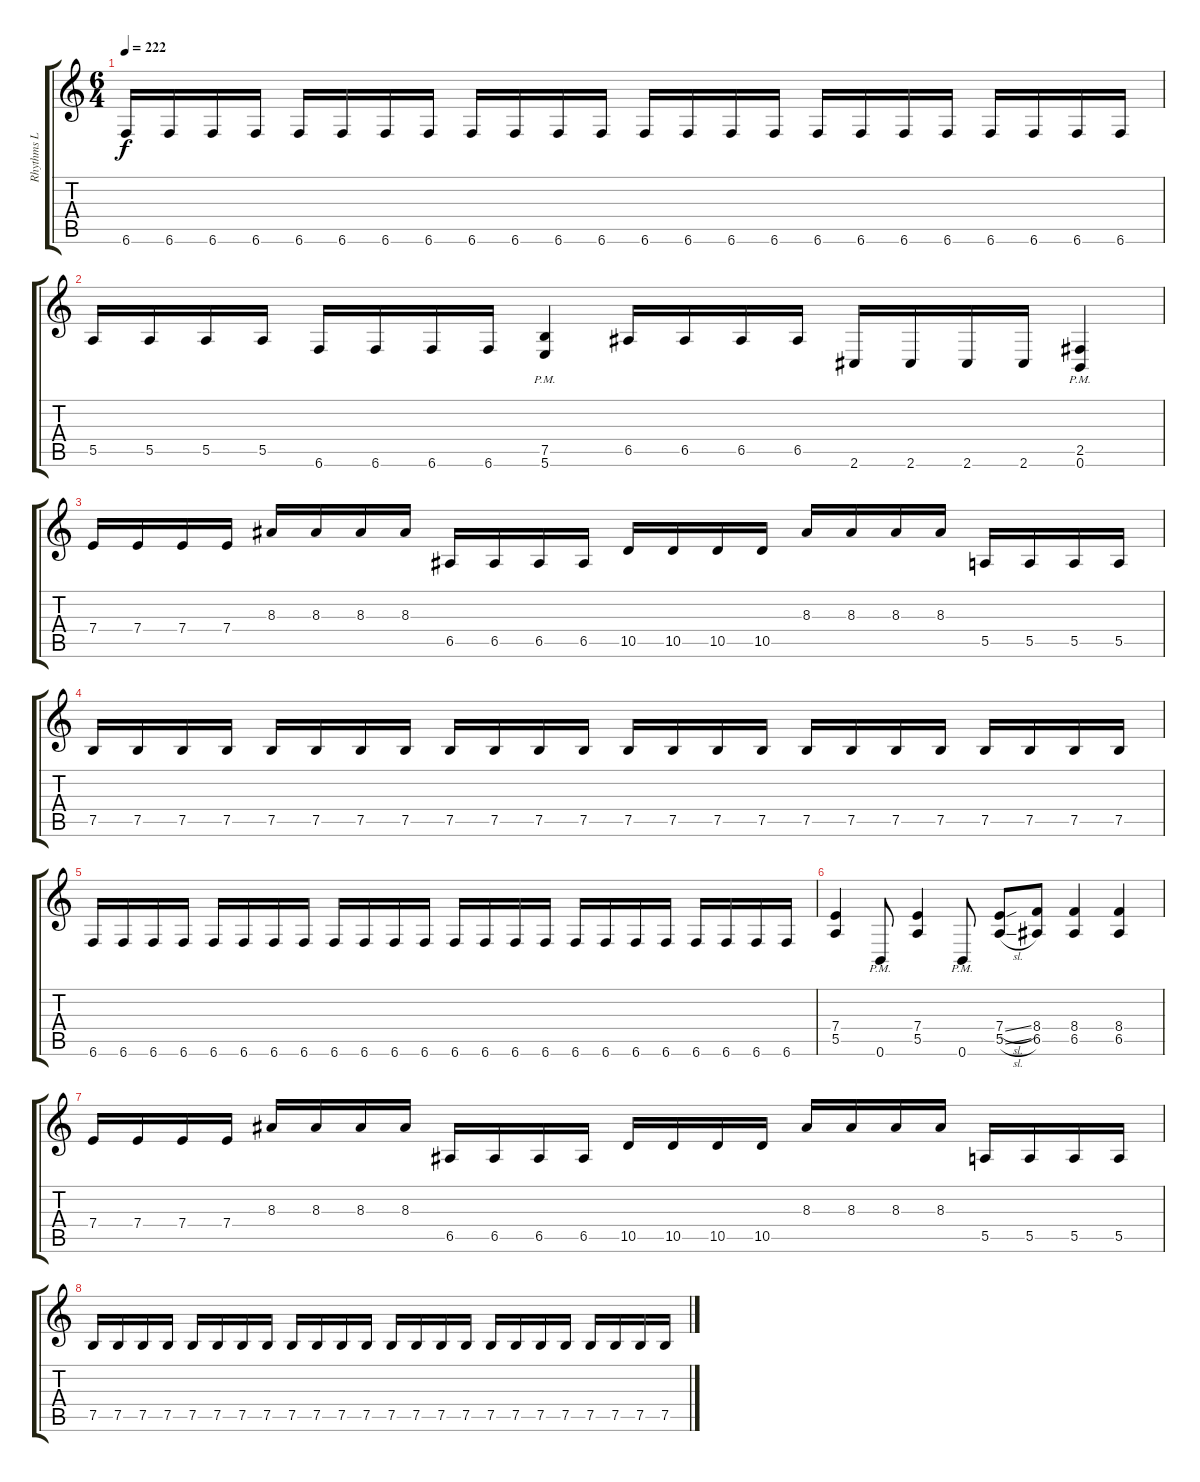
\track ("Rhythms L" "Rhythms L") {instrument distortionguitar}
\staff {score tabs}
\tuning (B3 Gb3 D3 A2 E2 B1) {hide}
\ts (6 4)
\tempo 222
\clef g2
\ks c
6.6.16{dy f} 6.6.16 6.6.16 6.6.16 6.6.16 6.6.16 6.6.16 6.6.16 6.6.16 6.6.16 6.6.16 6.6.16 6.6.16 6.6.16 6.6.16 6.6.16 6.6.16 6.6.16 6.6.16 6.6.16 6.6.16 6.6.16 6.6.16 6.6.16 |
5.5.16 5.5.16 5.5.16 5.5.16 6.6.16 6.6.16 6.6.16 6.6.16 (7.5{pm} 5.6{pm}).4 6.5.16 6.5.16 6.5.16 6.5.16 2.6.16 2.6.16 2.6.16 2.6.16 (2.5{pm} 0.6{pm}).4 |
7.4.16 7.4.16 7.4.16 7.4.16 8.3.16 8.3.16 8.3.16 8.3.16 6.5.16 6.5.16 6.5.16 6.5.16 10.5.16 10.5.16 10.5.16 10.5.16 8.3.16 8.3.16 8.3.16 8.3.16 5.5.16 5.5.16 5.5.16 5.5.16 |
7.5.16 7.5.16 7.5.16 7.5.16 7.5.16 7.5.16 7.5.16 7.5.16 7.5.16 7.5.16 7.5.16 7.5.16 7.5.16 7.5.16 7.5.16 7.5.16 7.5.16 7.5.16 7.5.16 7.5.16 7.5.16 7.5.16 7.5.16 7.5.16 |
6.6.16 6.6.16 6.6.16 6.6.16 6.6.16 6.6.16 6.6.16 6.6.16 6.6.16 6.6.16 6.6.16 6.6.16 6.6.16 6.6.16 6.6.16 6.6.16 6.6.16 6.6.16 6.6.16 6.6.16 6.6.16 6.6.16 6.6.16 6.6.16 |
(7.4 5.5).4 0.6{pm}.8 (7.4 5.5).4 0.6{pm}.8 (7.4{sl} 5.5{sl}).8 (8.4 6.5).8 (8.4 6.5).4 (8.4 6.5).4 |
7.4.16 7.4.16 7.4.16 7.4.16 8.3.16 8.3.16 8.3.16 8.3.16 6.5.16 6.5.16 6.5.16 6.5.16 10.5.16 10.5.16 10.5.16 10.5.16 8.3.16 8.3.16 8.3.16 8.3.16 5.5.16 5.5.16 5.5.16 5.5.16 |
7.5.16 7.5.16 7.5.16 7.5.16 7.5.16 7.5.16 7.5.16 7.5.16 7.5.16 7.5.16 7.5.16 7.5.16 7.5.16 7.5.16 7.5.16 7.5.16 7.5.16 7.5.16 7.5.16 7.5.16 7.5.16 7.5.16 7.5.16 7.5.16
